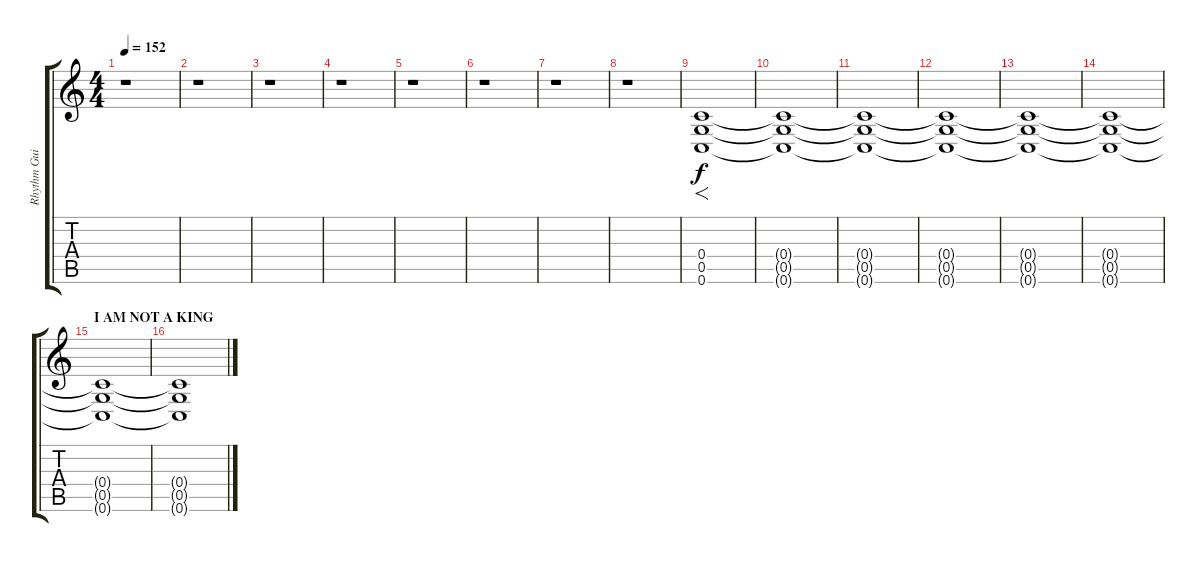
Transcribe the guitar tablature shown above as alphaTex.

\track ("Rhythm Guitar 2" "Rhythm Gui") {instrument distortionguitar}
\staff {score tabs}
\tuning (D4 A3 F3 C3 G2 C2) {hide}
\ts (4 4)
\tempo 152
\clef g2
\ks c
r.1{dy f} |
r.1 |
r.1 |
r.1 |
r.1 |
r.1 |
r.1 |
r.1 |
(0.4 0.5 0.6).1{f} |
(0.4{t} 0.5{t} 0.6{t}).1 |
(0.4{t} 0.5{t} 0.6{t}).1 |
(0.4{t} 0.5{t} 0.6{t}).1 |
(0.4{t} 0.5{t} 0.6{t}).1 |
(0.4{t} 0.5{t} 0.6{t}).1 |
\section ("" "I AM NOT A KING")
(0.4{t} 0.5{t} 0.6{t}).1 |
(0.4{t} 0.5{t} 0.6{t}).1
